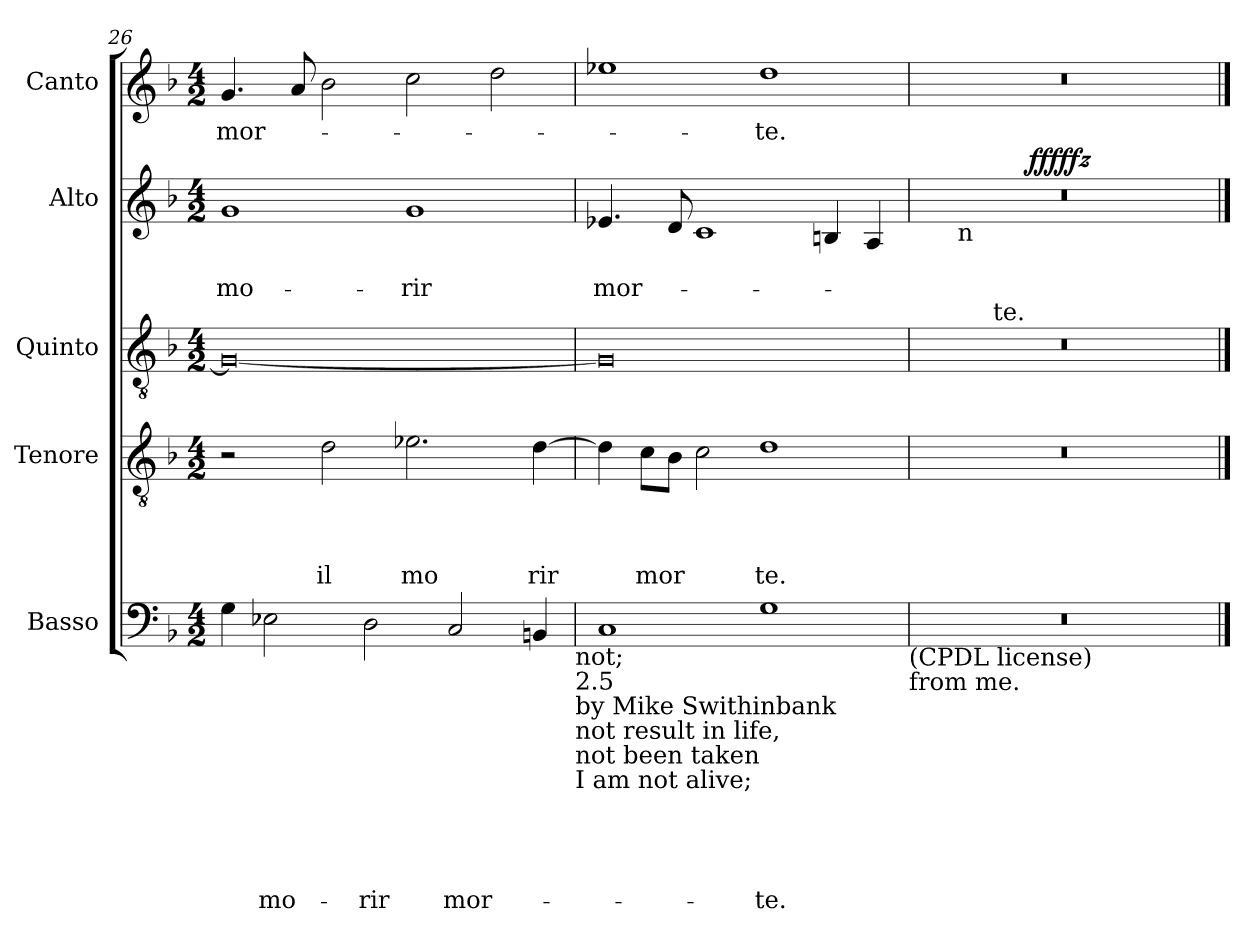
**kern	**text	**text	**text	**text	**text	**kern	**text	**text	**text	**text	**kern	**text	**kern	**text	**text	**dynam	**kern	**text
*part5	*part5	*part5	*part5	*part5	*part5	*part4	*part4	*part4	*part4	*part4	*part3	*part3	*part2	*part2	*part2	*part2	*part1	*part1
*staff5	*staff5	*staff5	*staff5	*staff5	*staff5	*staff4	*staff4	*staff4	*staff4	*staff4	*staff3	*staff3	*staff2	*staff2	*staff2	*staff2	*staff1	*staff1
*I"Basso	*	*	*	*	*	*I"Tenore	*	*	*	*	*I"Quinto	*	*I"Alto	*	*	*	*I"Canto	*
*clefF4	*	*	*	*	*	*clefGv2	*	*	*	*	*clefGv2	*	*clefG2	*	*	*	*clefG2	*
*k[b-]	*	*	*	*	*	*k[b-]	*	*	*	*	*k[b-]	*	*k[b-]	*	*	*	*k[b-]	*
*F:	*	*	*	*	*	*F:	*	*	*	*	*F:	*	*F:	*	*	*	*F:	*
*M4/2	*	*	*	*	*	*M4/2	*	*	*	*	*M4/2	*	*M4/2	*	*	*	*M4/2	*
=26	=26	=26	=26	=26	=26	=26	=26	=26	=26	=26	=26	=26	=26	=26	=26	=26	=26	=26
!	!	!	!	!	!	!	!	!	!	!	!	!	!	!	!LO:LY:b	!	!	!LO:LY:b
4G\	.	.	.	.	.	2r	.	.	.	.	0G_	.	1g	.	mo-	.	4.g/	mor-
!	!	!	!	!	!LO:LY:b	!	!	!	!	!	!	!	!	!	!	!	!	!
2E-X\	.	.	.	.	mo-	.	.	.	.	.	.	.	.	.	.	.	.	.
.	.	.	.	.	.	.	.	.	.	.	.	.	.	.	.	.	8a/	.
!	!	!	!	!	!	!	!	!	!	!LO:LY:b	!	!	!	!	!	!	!	!
.	.	.	.	.	.	2d\	.	.	.	il	.	.	.	.	.	.	2b-\	.
!	!	!	!	!	!LO:LY:b	!	!	!	!	!	!	!	!	!	!	!	!	!
2D\	.	.	.	.	-rir	.	.	.	.	.	.	.	.	.	.	.	.	.
!	!	!	!	!	!	!	!	!	!	!LO:LY:b	!	!	!	!	!LO:LY:b	!	!	!
.	.	.	.	.	.	2.e-X\	.	.	.	mo	.	.	1g	.	-rir	.	2cc\	.
!	!	!	!	!	!LO:LY:b	!	!	!	!	!	!	!	!	!	!	!	!	!
2C/	.	.	.	.	mor-	.	.	.	.	.	.	.	.	.	.	.	.	.
.	.	.	.	.	.	.	.	.	.	.	.	.	.	.	.	.	2dd\	.
!	!	!	!	!	!	!	!	!	!	!LO:LY:b	!	!	!	!	!	!	!	!
4BBn/	.	.	.	.	.	[>4d\	.	.	.	rir	.	.	.	.	.	.	.	.
!LO:TX:b:t=not;	!	!	!	!	!	!	!	!	!	!	!	!	!	!	!	!	!	!
!LO:TX:b:t=2.5	!	!	!	!	!	!	!	!	!	!	!	!	!	!	!	!	!	!
!LO:TX:b:t=by Mike Swithinbank	!	!	!	!	!	!	!	!	!	!	!	!	!	!	!	!	!	!
!LO:TX:b:t=not result in life,	!	!	!	!	!	!	!	!	!	!	!	!	!	!	!	!	!	!
!LO:TX:b:t=not been taken	!	!	!	!	!	!	!	!	!	!	!	!	!	!	!	!	!	!
!LO:TX:b:t=I am not alive;	!	!	!	!	!	!	!	!	!	!	!	!	!	!	!	!	!	!
=27	=27	=27	=27	=27	=27	=27	=27	=27	=27	=27	=27	=27	=27	=27	=27	=27	=27	=27
!	!	!	!	!	!	!	!	!	!	!	!	!	!	!	!LO:LY:b	!	!	!
1C	.	.	.	.	.	4d\]	.	.	.	.	0G]	.	4.e-X/	.	mor-	.	1ee-X	.
!	!	!	!	!	!	!	!	!	!	!LO:LY:b	!	!	!	!	!	!	!	!
.	.	.	.	.	.	8c\L	.	.	.	mor	.	.	.	.	.	.	.	.
.	.	.	.	.	.	8B-\J	.	.	.	.	.	.	8d/	.	.	.	.	.
.	.	.	.	.	.	2c\	.	.	.	.	.	.	1c	.	.	.	.	.
!	!	!	!	!	!LO:LY:b	!	!	!	!	!LO:LY:b	!	!	!	!	!	!	!	!LO:LY:b
1G	.	.	.	.	-te.	1d	.	.	.	te.	.	.	.	.	.	.	1dd	-te.
.	.	.	.	.	.	.	.	.	.	.	.	.	4Bn/	.	.	.	.	.
.	.	.	.	.	.	.	.	.	.	.	.	.	4A/	.	.	.	.	.
!LO:TX:b:t=(CPDL license)	!	!	!	!	!	!	!	!	!	!	!	!	!	!	!	!	!	!
!LO:TX:b:t=from me.	!	!	!	!	!	!	!	!	!	!	!	!	!	!	!	!	!	!
=28	=28	=28	=28	=28	=28	=28	=28	=28	=28	=28	=28	=28	=28	=28	=28	=28	=28	=28
*	*	*	*	*	*	*	*	*	*	*	*^	*	*^	*	*	*	*	*
*	*	*	*	*	*	*	*	*	*	*	*	*	*	*	*^	*	*	*	*	*
0r	.	.	.	.	.	0r	.	.	.	.	0r	4..ryy	.	0r	2ryy	4ryy	.	.	.	0r	.
!	!	!	!	!	!	!	!	!	!	!	!	!	!	!	!	!LO:TX:b:t=n	!	!	!	!	!
.	.	.	.	.	.	.	.	.	.	.	.	.	.	.	.	1..ryy	.	.	.	.	.
!	!	!	!	!	!	!	!	!	!	!	!	!LO:TX:a:t=te.	!	!	!	!	!	!	!	!	!
.	.	.	.	.	.	.	.	.	.	.	.	1ryy	.	.	.	.	.	.	.	.	.
.	.	.	.	.	.	.	.	.	.	.	.	.	.	.	16ryy	.	.	.	.	.	.
!	!	!	!	!	!	!	!	!	!	!	!	!	!	!	!	!	!	!	!LO:DY:b	!	!
!	!	!	!	!	!	!	!	!	!	!	!	!	!	!	!	!	!	!	!LO:DY:n=1:b	!	!
.	.	.	.	.	.	.	.	.	.	.	.	.	.	.	1ryy	.	.	.	ffff fz	.	.
.	.	.	.	.	.	.	.	.	.	.	.	2ryy	.	.	.	.	.	.	.	.	.
.	.	.	.	.	.	.	.	.	.	.	.	.	.	.	4..ryy	.	.	.	.	.	.
.	.	.	.	.	.	.	.	.	.	.	.	16ryy	.	.	.	.	.	.	.	.	.
*	*	*	*	*	*	*	*	*	*	*	*v	*v	*	*	*	*	*	*	*	*	*
*	*	*	*	*	*	*	*	*	*	*	*	*	*v	*v	*v	*	*	*	*	*
==	==	==	==	==	==	==	==	==	==	==	==	==	==	==	==	==	==	==
*-	*-	*-	*-	*-	*-	*-	*-	*-	*-	*-	*-	*-	*-	*-	*-	*-	*-	*-
